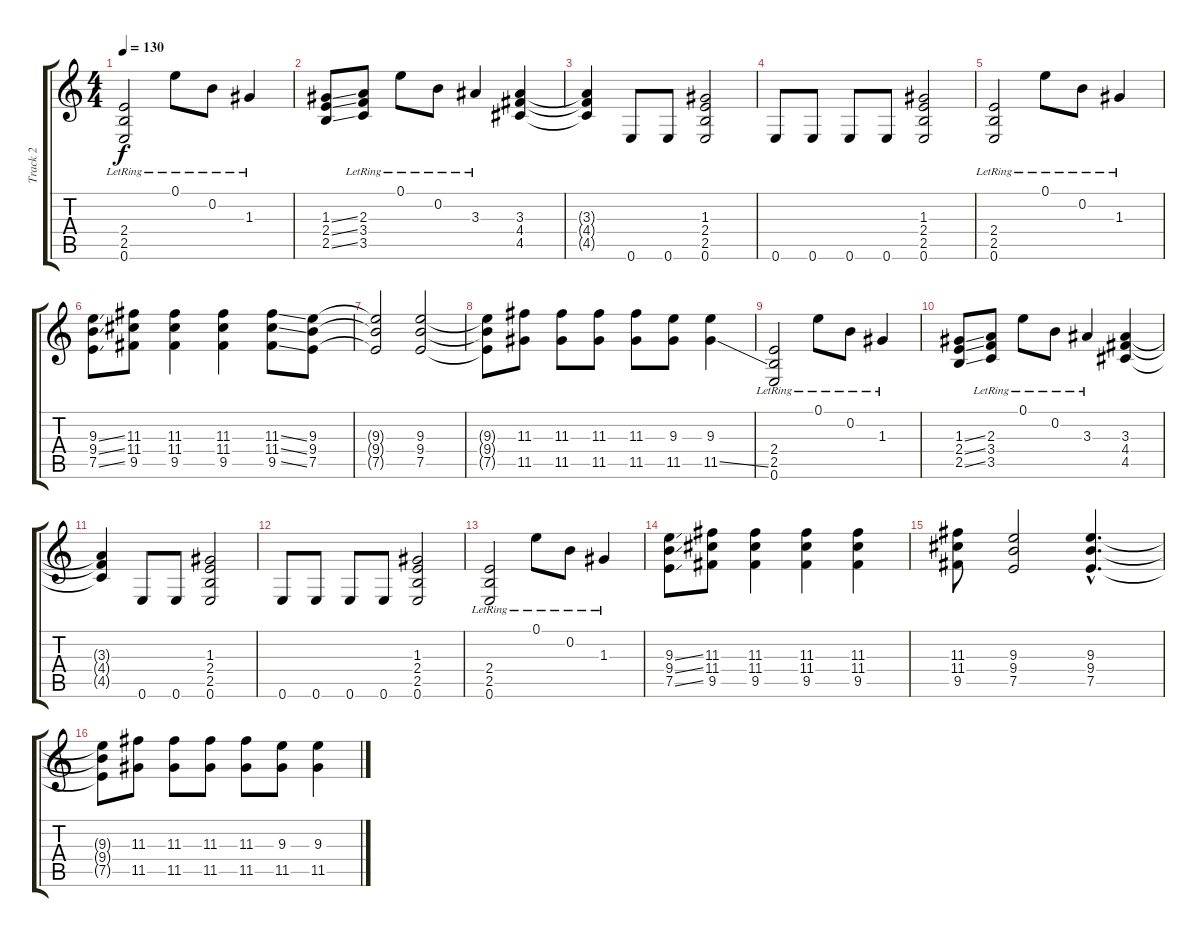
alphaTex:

\track ("Track 2" "Track 2") {instrument overdrivenguitar}
\staff {score tabs}
\tuning (E4 B3 G3 D3 A2 E2) {hide}
\ts (4 4)
\tempo 130
\clef g2
\ks c
(2.4{lr} 2.5{lr} 0.6{lr}).2{dy f instrument overdrivenguitar} 0.1{lr}.8 0.2{lr}.8 1.3{lr}.4 |
(1.3{ss} 2.4{ss} 2.5{ss}).8 (2.3{lr} 3.4{lr} 3.5{lr}).8 0.1{lr}.8 0.2{lr}.8 3.3{lr}.4 (3.3 4.4 4.5).4 |
(3.3{t} 4.4{t} 4.5{t}).4 0.6.8 0.6.8 (1.3 2.4 2.5 0.6).2 |
0.6.8 0.6.8 0.6.8 0.6.8 (1.3 2.4 2.5 0.6).2 |
(2.4{lr} 2.5{lr} 0.6{lr}).2 0.1{lr}.8 0.2{lr}.8 1.3{lr}.4 |
(9.3{ss} 9.4{ss} 7.5{ss}).8 (11.3 11.4 9.5).8 (11.3 11.4 9.5).4 (11.3 11.4 9.5).4 (11.3{ss} 11.4{ss} 9.5{ss}).8 (9.3 9.4 7.5).8 |
(9.3{t} 9.4{t} 7.5{t}).2 (9.3 9.4 7.5).2 |
(9.3{t} 9.4{t} 7.5{t}).8 (11.3 11.5).8 (11.3 11.5).8 (11.3 11.5).8 (11.3 11.5).8 (9.3 11.5).8 (9.3 11.5{ss}).4 |
(2.4{lr} 2.5{lr} 0.6{lr}).2 0.1{lr}.8 0.2{lr}.8 1.3{lr}.4 |
(1.3{ss} 2.4{ss} 2.5{ss}).8 (2.3{lr} 3.4{lr} 3.5{lr}).8 0.1{lr}.8 0.2{lr}.8 3.3{lr}.4 (3.3 4.4 4.5).4 |
(3.3{t} 4.4{t} 4.5{t}).4 0.6.8 0.6.8 (1.3 2.4 2.5 0.6).2 |
0.6.8 0.6.8 0.6.8 0.6.8 (1.3 2.4 2.5 0.6).2 |
(2.4{lr} 2.5{lr} 0.6{lr}).2 0.1{lr}.8 0.2{lr}.8 1.3{lr}.4 |
(9.3{ss} 9.4{ss} 7.5{ss}).8 (11.3 11.4 9.5).8 (11.3 11.4 9.5).4 (11.3 11.4 9.5).4 (11.3 11.4 9.5).4 |
(11.3 11.4 9.5).8 (9.3 9.4 7.5).2 (9.3{hac} 9.4{hac} 7.5{hac}).4{d} |
(9.3{t} 9.4{t} 7.5{t}).8 (11.3 11.5).8 (11.3 11.5).8 (11.3 11.5).8 (11.3 11.5).8 (9.3 11.5).8 (9.3{ss} 11.5{ss}).4
